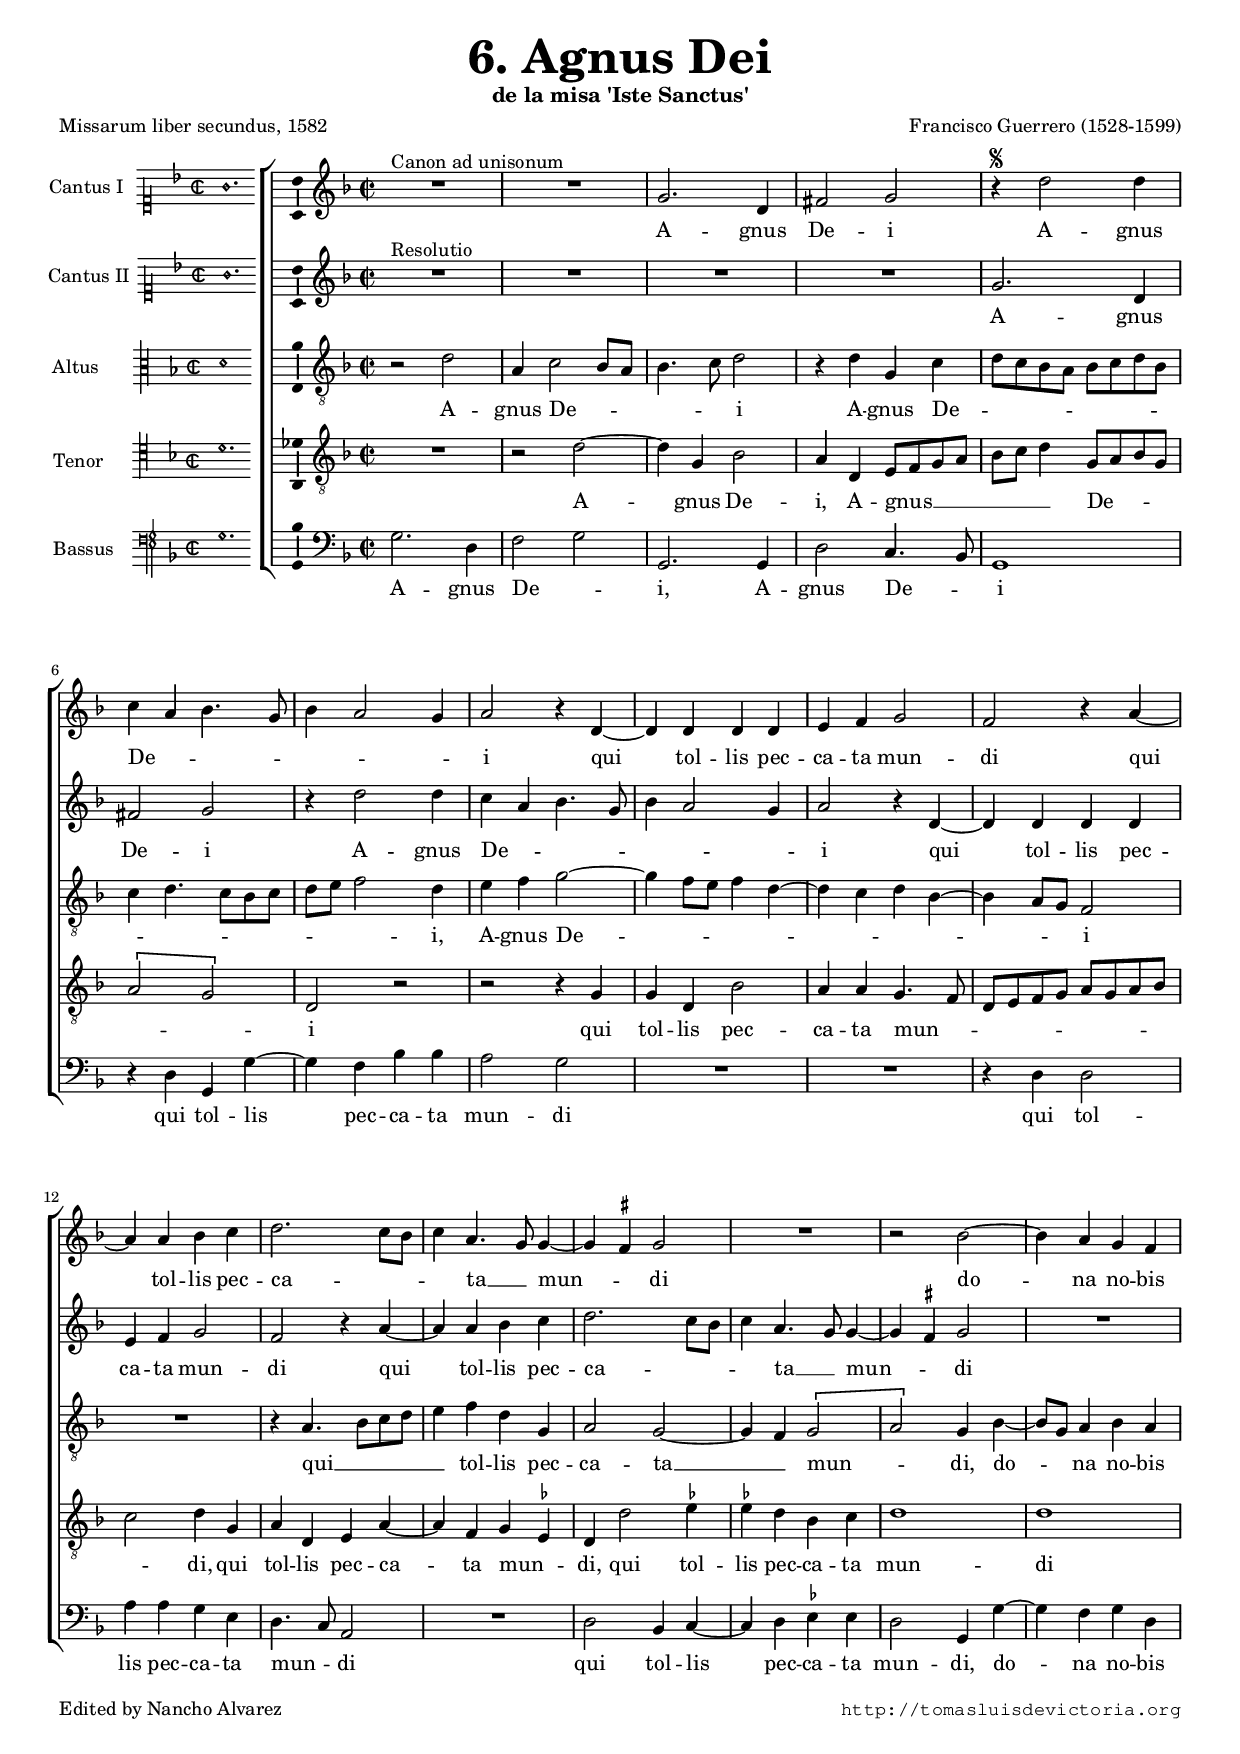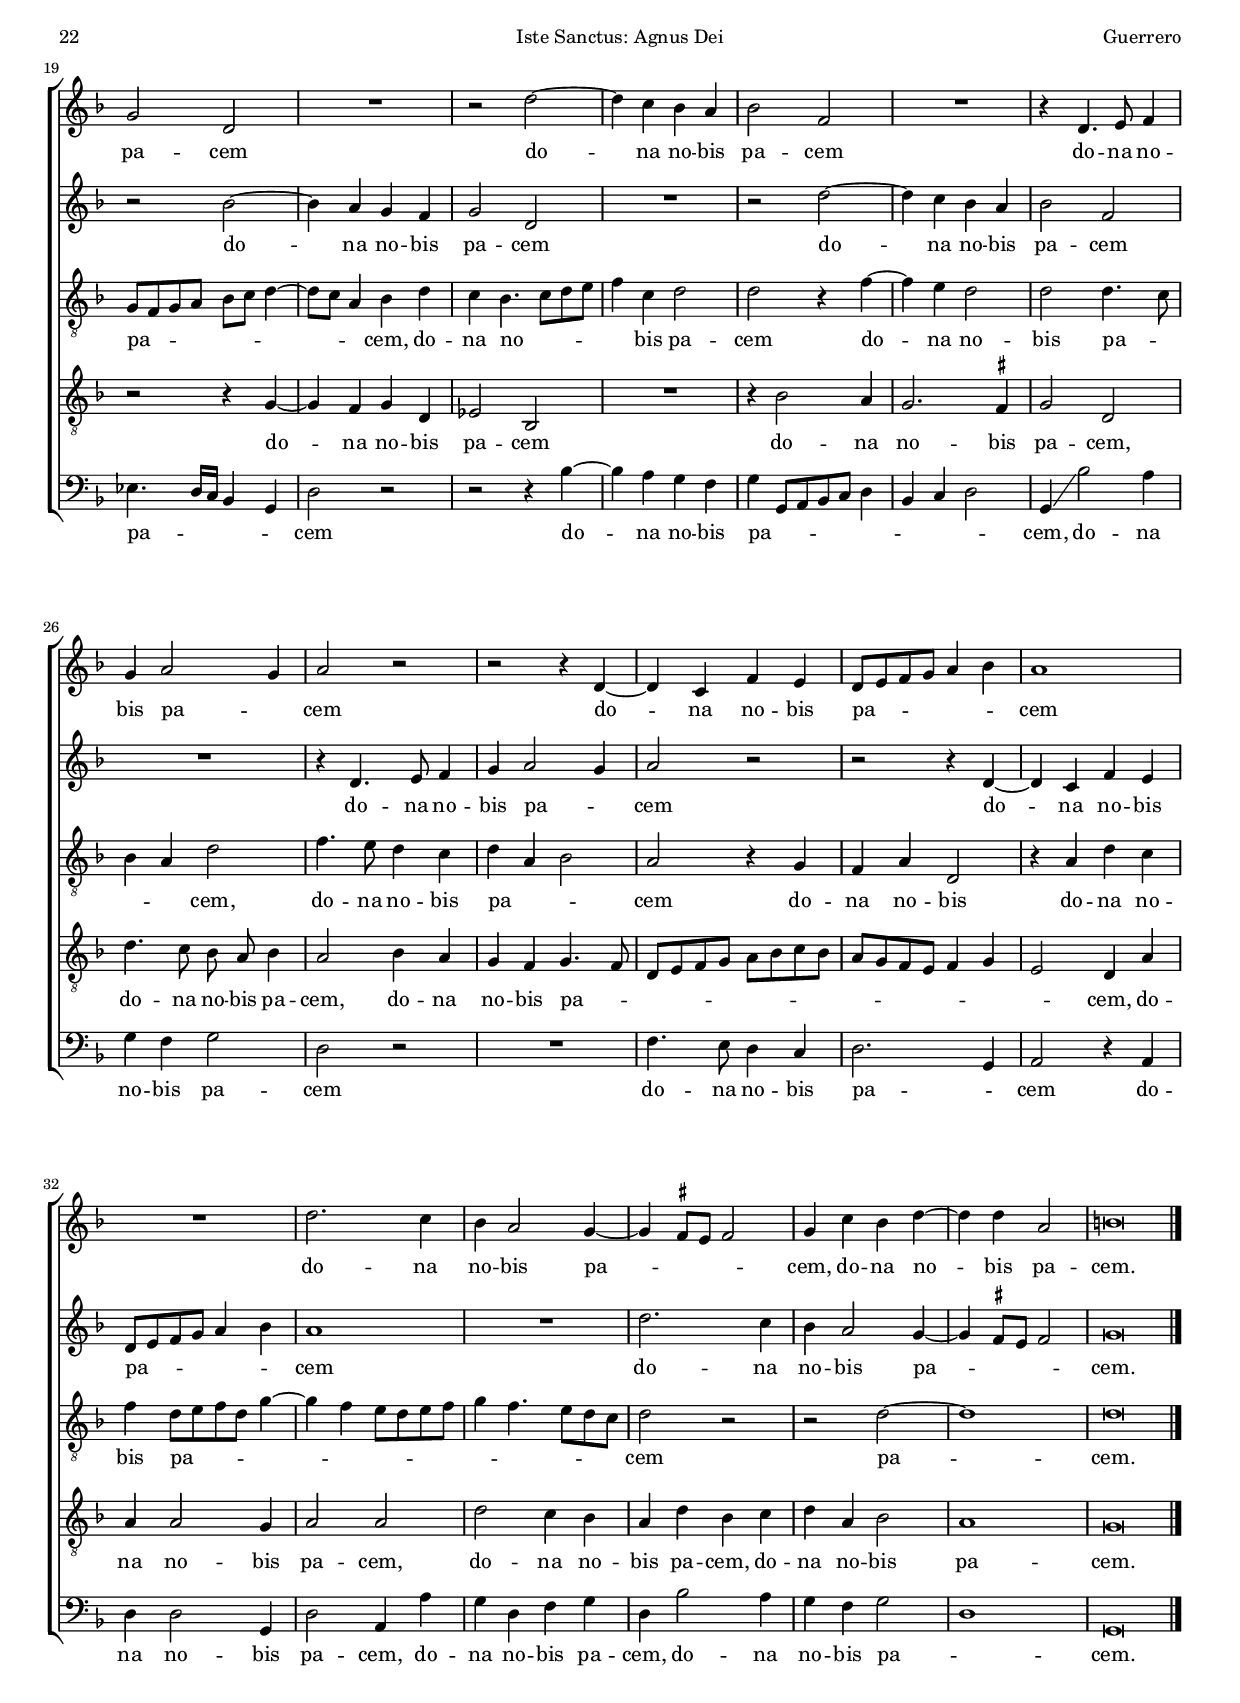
\version "2.18.0"

#(set-default-paper-size "a4")
#(set-global-staff-size 16.3)
#(ly:set-option 'point-and-click #f)
%mobile -s14.0 -i3.2

italicas=\override LyricText.font-shape = #'italic
rectas=\override LyricText.font-shape = #'upright
ss=\once \set suggestAccidentals = ##t
incipitwidth = 20

htitle="Iste Sanctus: Agnus Dei"
hcomposer="Guerrero"

\header {
	title=\markup{\larger \larger \larger \larger "6. Agnus Dei"}
	subtitle="de la misa 'Iste Sanctus'"
	%subsubtitle=\markup{\null \vspace #1 }
	composer="Francisco Guerrero (1528-1599)"
        pdfauthor=\composer
	%opus="(-)"
	poet="Missarum liber secundus, 1582"
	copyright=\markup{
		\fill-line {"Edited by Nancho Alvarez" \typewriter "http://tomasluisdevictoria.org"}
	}
%	tagline=""
}

global={\key f \major \time 2/2 \skip 1*38 \bar "|." }


cantus=\relative c''{
	s4*0^\markup{"Canon ad unisonum"}
	R1*2
	g2. d4
	fis2 g
	r4^\markup{\hspace #.5 \smaller \smaller \musicglyph #"scripts.segno" }
	d'2 d4
	c4 a bes4. g8
	bes4 a2 g4
	a2 r4 d, ~
	d d d d
	e f g2
	f2 r4 a ~
	a a bes c 
	d2. c8 bes
	c4 a4. g8 g4 ~
	g \ss fis g2
	R1
	r2 bes ~
	bes4 a g f
	g2 d
	R1
	r2 d' ~ d4 c bes a
	bes2 f 
	R1
	r4 d4. e8 f4
	g a2 g4
	a2 r
	r r4 d, ~
	d c f e
	d8 e f g a4 bes
	a1
	R1 d2. c4
	bes a2 g4 ~
	g \ss fis8 e fis2
	g4 c bes d ~
	d d a2 
	b\breve*1/2
}

cantusdos=\relative c''{
	s4*0^\markup{"Resolutio"}
	R1*4
	g2. d4
	fis2 g
	r4 d'2 d4
	c a bes4. g8
	bes4 a2 g4
	a2 r4 d, ~
	d d d d
	e f g2
	f2 r4 a ~
	a a bes c 
	d2. c8 bes
	c4 a4. g8 g4 ~
	g \ss fis g2
	R1
	r2 bes ~
	bes4 a g f
	g2 d
	R1
	r2 d' ~ d4 c bes a
	bes2 f 
	R1
	r4 d4. e8 f4
	g a2 g4
	a2 r
	r r4 d, ~
	d c f e
	d8 e f g a4 bes
	a1
	R1 d2. c4
	bes a2 g4 ~
	g \ss fis8 e fis2
	g\breve*1/2
}

altus=\relative c'{
	r2 d
	a4 c2 bes8 a
	bes4. c8 d2
	r4 d g, c
	d8 c bes a bes c d bes
	c4 d4. c8 bes c
	d e f2 d4
	e f g2 ~
	g4 f8 e f4 d ~
	d c d bes ~
	bes a8 g f2
	R1
	r4 a4. bes8 c d
	e4 f d g,
	a2 g ~
	g4 f \[g2 
	a\] g4 bes ~
	bes8 g a4 bes a
	g8 f g a bes c d4 ~
	d8 c a4 bes d
	c bes4. c8 d e
	f4 c d2
	d r4 f ~
	f e d2
	d2 d4. c8 bes4 a d2
	f4. e8 d4 c
	d a bes2
	a2 r4 g 
	f a d,2
	r4 a' d c
	f d8[ e f d] g4 ~
	g f e8 d e f
	g4 f4. e8 d c
	d2 r
	r d ~
	d1
	d\breve*1/2
}

tenor=\relative c'{
	R1
	r2 d2 ~
	d4 g, bes2
	a4 d, e8 f g a
	bes c d4 g,8 a bes g
	\[a2 g\]
	d r
	r r4 g
	g d bes'2
	a4 a g4. f8
	d e f g a g a bes
	c2 d4 g,
	a d, e a ~
	a f g \ss ees
	d d'2 \ss ees4
	\ss ees d bes c 
	d1
	d1
	r2 r4 g, ~
	g f g d
	ees2 bes
	R1
	r4 bes'2 a4
	g2. \ss fis4
	g2 d
	d'4. c8 bes \noBeam a bes4
	a2 bes4 a
	g f g4. f8
	d e f g a bes c bes
	a g f e f4 g
	e2 d4 a'
	a4 a2 g4
	a2 a
	d c4 bes 
	a d bes c d a bes2
	a1 
	g\breve*1/2
}

bassus=\relative c'{
	g2. d4
	f2 g
	g,2. g4
	d'2 c4. bes8
	g1
	r4 d' g, g' ~
	g f bes bes
	a2 g
	R1*2
	r4 d d2
	a'4 a g e
	d4. c8 a2
	R1
	d2 bes4 c ~
	c d \ss ees ees
	d2 g,4 g' ~
	g f g d
	ees4. d16 c bes4 g
	d'2 r
	r r4 bes' ~
	bes a g f
	g g,8[ a bes c] d4 
	bes c d2
	g,4\glissando bes'2 a4
	g f g2
	d r
	R1
	f4. e8 d4 c
	d2. g,4
	a2 r4 a
	d4 d2 g,4
	d'2 a4 a'
	g d f g
	d bes'2 a4
	g f g2
	d1
	g,\breve*1/2
}


textocantus=\lyricmode{
A -- gnus De -- i
A -- gnus De -- _ _ _ _ _ _ i
qui tol -- lis pec -- ca -- ta mun -- di
qui tol -- lis pec -- ca -- _ _ _ ta __ _ mun -- _ di
do -- na no -- bis pa -- cem
do -- na no -- bis pa -- cem
do -- na no -- bis pa -- _ cem
do -- na no -- bis pa -- _ _ _ _ _ cem
do -- na no -- bis pa -- _ _ _ cem,
do -- na no -- bis pa -- cem.
}

textocantusdos=\lyricmode{
A -- gnus De -- i
A -- gnus De -- _ _ _ _ _ _ i
qui tol -- lis pec -- ca -- ta mun -- di
qui tol -- lis pec -- ca -- _ _ _ ta __ _ mun -- _ di
do -- na no -- bis pa -- cem
do -- na no -- bis pa -- cem
do -- na no -- bis pa -- _ cem
do -- na no -- bis pa -- _ _ _ _ _ cem
do -- na no -- bis pa -- _ _ _ cem.
}

textoaltus=\lyricmode{
A -- gnus De -- _ _ _ _ i
A -- gnus De -- _ _ _ _ _ _ _ _ _ _ _ _ _ _ _ _ i,
A -- gnus De -- _ _ _ _ _ _ _ _ _ i
qui __ _ _ _ _ tol -- lis pec -- ca -- ta __ _ mun -- _ di,
do -- _ na no -- bis pa -- _ _ _ _ _ _ _ _ cem,
do -- na no -- _ _ _ _ bis pa -- cem
do -- na no -- bis pa -- _ _ _ cem,
do -- na no -- bis pa -- _ _ cem
do -- na no -- bis
do -- na no -- bis pa -- _ _ _ _ _ _ _ _ _ _ _ _ _ _ cem
pa -- cem.
}

textotenor=\lyricmode{
A -- gnus De -- i,
A -- gnus __ _ _ _ _ _ _ De -- _ _ _ _ _ i
qui tol -- lis pec -- ca -- ta mun -- _ _ _ _ _ _ _ _ _ _ di,
qui tol -- lis pec -- ca -- ta mun -- _ di,
qui tol -- lis pec -- ca -- ta mun -- di
do -- na no -- bis pa -- cem
do -- na no -- bis pa -- cem,
do -- na no -- bis pa -- cem,
do -- na no -- bis pa -- _ _ _ _ _ _ _ _ _ _ _ _ _ _ _ _ cem,
do -- na no -- bis pa -- cem,
do -- na no -- bis pa -- cem,
do -- na no -- bis pa -- cem.
}

textobassus=\lyricmode{
A -- gnus De -- _ i,
A -- gnus De -- _ i
qui tol -- lis pec -- ca -- ta mun -- di
qui tol -- lis pec -- ca -- ta mun -- _ di
qui tol -- lis pec -- ca -- ta mun -- di,
do -- na no -- bis pa -- _ _ _ _ cem
do -- na no -- bis pa -- _ _ _ _ _ _ _ _ cem,
do -- na no -- bis pa -- cem
do -- na no -- bis pa -- _ cem
do -- na no -- bis pa -- cem,
do -- na no -- bis pa -- cem,
do -- na no -- bis pa -- _ cem.
}



incipitcantus=\markup{
	\score{
		{ 
		\set Staff.instrumentName="Cantus I  "
		\override NoteHead.style = #'neomensural
		\override Rest.style = #'neomensural
		\override Staff.TimeSignature.style = #'neomensural
		\cadenzaOn 
		\clef "petrucci-c1"
		\key f \major
		\time 2/2
		g'1.
		} 
	\layout {
		\context {\Voice
			\remove Ligature_bracket_engraver
			\consists Mensural_ligature_engraver
		}
		line-width=\incipitwidth
		indent = 0
	}
	}
}

incipitcantusdos=\markup{
	\score{
		{ 
		\set Staff.instrumentName="Cantus II "
		\override NoteHead.style = #'neomensural
		\override Rest.style = #'neomensural
		\override Staff.TimeSignature.style = #'neomensural
		\cadenzaOn 
		\clef "petrucci-c1"
		\key f \major
		\time 2/2
		g'1.
		} 
	\layout {
		\context {\Voice
			\remove Ligature_bracket_engraver
			\consists Mensural_ligature_engraver
		}
		line-width=\incipitwidth
		indent = 0
	}
	}
}


incipitaltus=\markup{
	\score{
		{ 
		\set Staff.instrumentName="Altus      "
		\override NoteHead.style = #'neomensural 
		\override Rest.style = #'neomensural
		\override Staff.TimeSignature.style = #'neomensural
		\cadenzaOn 
		\clef "petrucci-c3"
		\key f \major
		\time 2/2
		d'1
		} 
	\layout {
		\context {\Voice
			\remove Ligature_bracket_engraver
			\consists Mensural_ligature_engraver
		}
		line-width=\incipitwidth
		indent = 0
	}
	}
}


incipittenor=\markup{
	\score{
		{ 
		\set Staff.instrumentName="Tenor     "
		\override NoteHead.style = #'neomensural 
		\override Rest.style = #'neomensural
		\override Staff.TimeSignature.style = #'neomensural
		\cadenzaOn 
		\clef "petrucci-c4"
		\key f \major
		\time 2/2
		d'1.
		} 
	\layout {
		\context {\Voice
			\remove Ligature_bracket_engraver
			\consists Mensural_ligature_engraver
		}
		line-width=\incipitwidth
		indent=0
	}
	}
}


incipitbassus=\markup{
	\score{
		{ 
		\set Staff.instrumentName="Bassus   "
		\override NoteHead.style = #'neomensural 
		\override Rest.style = #'neomensural
		\override Staff.TimeSignature.style = #'neomensural
		\cadenzaOn 
		\clef "petrucci-f4"
		\key f \major
		\time 2/2
		g1.
		} 
	\layout {
		\context {\Voice
			\remove Ligature_bracket_engraver
			\consists Mensural_ligature_engraver
		}
		line-width=\incipitwidth
		indent = 0
	}
	}
}





\score {\transpose c' c'{
\new ChoirStaff<<

	\new Staff <<\global
	\new Voice="v1" {
		\set Staff.instrumentName=\incipitcantus
		\clef "treble"
		\cantus }
	\new Lyrics \lyricsto "v1" {\textocantus }
	>>

	\new Staff <<\global
	\new Voice="v5" {
		\set Staff.instrumentName=\incipitcantusdos
		\clef "treble"
		\cantusdos }
	\new Lyrics \lyricsto "v5" {\textocantusdos }
	>>

	\new Staff << \global
	\new Voice="v2" {
		\set Staff.instrumentName=\incipitaltus
		\clef "G_8" 
		\altus}
	\new Lyrics \lyricsto "v2" {\textoaltus }
	>>

	
	\new Staff <<\global
	\new Voice="v3" {
		\set Staff.instrumentName=\incipittenor
		\clef "G_8"
		\tenor }
	\new Lyrics \lyricsto "v3" {\textotenor }
	>>
	

	\new Staff <<\global
	\new Voice="v4" {
		\set Staff.instrumentName=\incipitbassus
		\clef "bass" 
		\bassus }
	\new Lyrics \lyricsto "v4" {\textobassus }
	>>
	
>>

	}%transpose

\layout{ 
	\context {\Lyrics 
		\override VerticalAxisGroup.staff-affinity = #UP
		\override VerticalAxisGroup.nonstaff-relatedstaff-spacing =
			#'((basic-distance . 0) (minimum-distance . 0) (padding . 1))
		\override LyricText.font-size = #1.2
		\override LyricHyphen.minimum-distance = #0.5
	}
	\context {\Score 
		tempoHideNote = ##t
		\override BarNumber.padding = #2 
	}
	\context {\Voice 
		%melismaBusyProperties = #'()
		%autoBeaming = ##f
	}
	\context {\Staff 
                %\RemoveEmptyStaves
                %\override VerticalAxisGroup.remove-first = ##t
		\override VerticalAxisGroup.staff-staff-spacing =
			#'((basic-distance . 11) (minimum-distance . 0) (padding . 1))
		\consists Ambitus_engraver 
		\override LigatureBracket.padding = #1
	}
}

%\midi { \mtempo }

}


\paper{
	evenHeaderMarkup=\markup  \fill-line { \fromproperty #'page:page-number-string \htitle \hcomposer }
	oddHeaderMarkup= \markup  \fill-line { \on-the-fly #not-first-page \hcomposer \on-the-fly #not-first-page \htitle \on-the-fly #not-first-page \fromproperty #'page:page-number-string }
	%system-count=20
	%page-count = 8
        systems-per-page = 3
	ragged-last-bottom = ##f
	indent=3.6\cm
	system-system-spacing =
	#'((basic-distance . 20) (minimum-distance . 0) (padding . 5))
	top-system-spacing = % header
	#'((basic-distance . 9) (minimum-distance . 0) (padding . 0))
	last-bottom-spacing = % footer
	#'((basic-distance . 12) (minimum-distance . 0) (padding . 0))
	markup-system-spacing.padding = #1.5

first-page-number=21
}